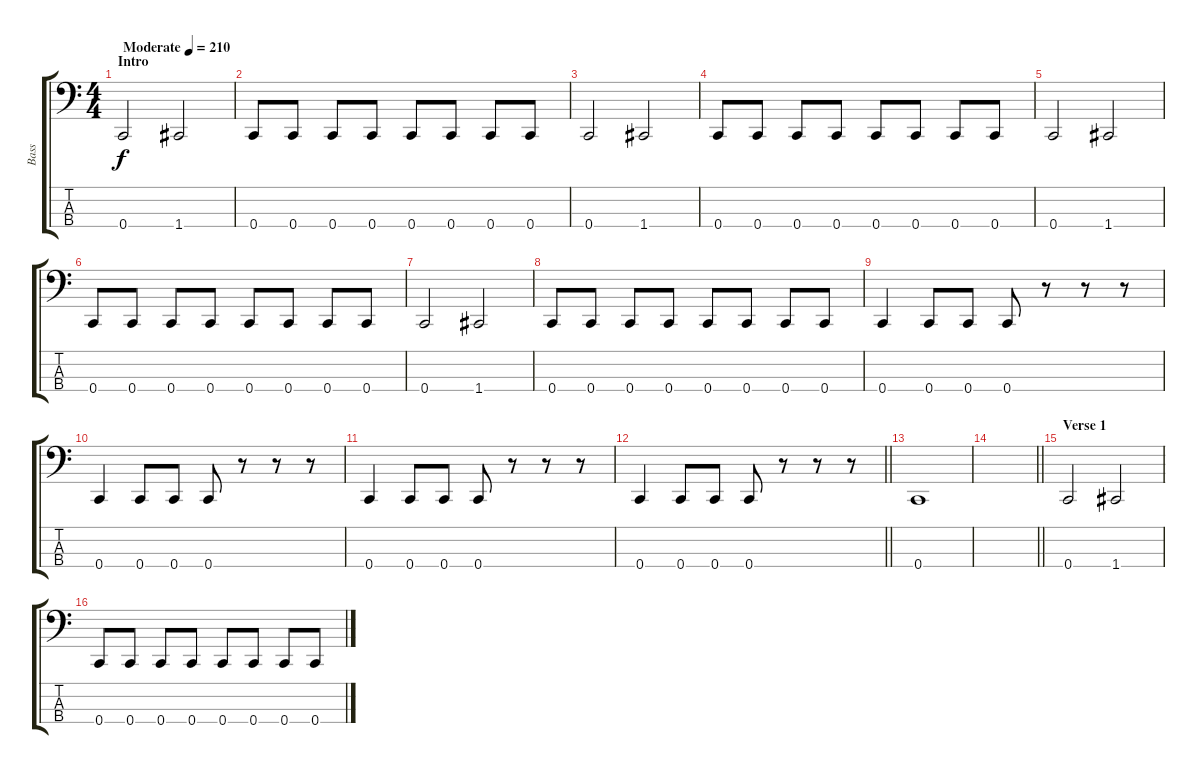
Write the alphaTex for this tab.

\track ("Bass" "Bass") {instrument electricbasspick}
\staff {score tabs}
\tuning (F2 C2 G1 C1) {hide}
\ts (4 4)
\section ("" "Intro")
\tempo (210 "Moderate")
\clef f4
\ks c
0.4.2{dy f instrument electricbasspick} 1.4.2 |
0.4.8 0.4.8 0.4.8 0.4.8 0.4.8 0.4.8 0.4.8 0.4.8 |
0.4.2 1.4.2 |
0.4.8 0.4.8 0.4.8 0.4.8 0.4.8 0.4.8 0.4.8 0.4.8 |
0.4.2 1.4.2 |
0.4.8 0.4.8 0.4.8 0.4.8 0.4.8 0.4.8 0.4.8 0.4.8 |
0.4.2 1.4.2 |
0.4.8 0.4.8 0.4.8 0.4.8 0.4.8 0.4.8 0.4.8 0.4.8 |
0.4.4 0.4.8 0.4.8 0.4.8 r.8 r.8 r.8 |
0.4.4 0.4.8 0.4.8 0.4.8 r.8 r.8 r.8 |
0.4.4 0.4.8 0.4.8 0.4.8 r.8 r.8 r.8 |
\barLineRight lightlight
0.4.4 0.4.8 0.4.8 0.4.8 r.8 r.8 r.8 |
0.4.1 |
\barLineRight lightlight
|
\section ("" "Verse 1")
0.4.2 1.4.2 |
0.4.8 0.4.8 0.4.8 0.4.8 0.4.8 0.4.8 0.4.8 0.4.8
